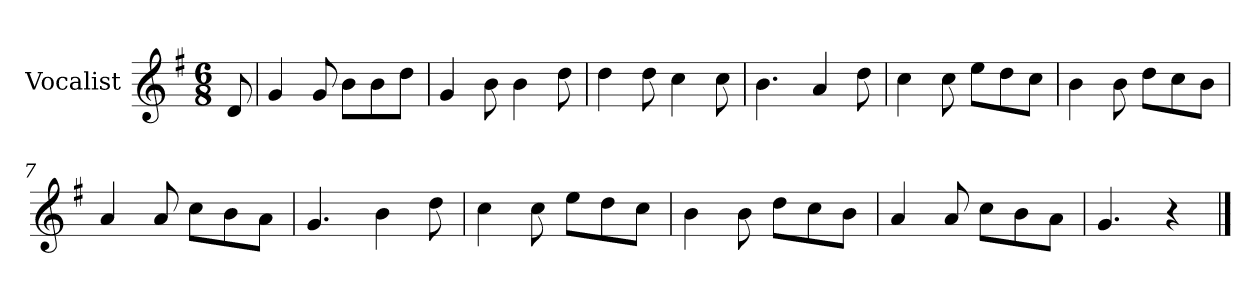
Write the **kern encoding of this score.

**kern
*part1
*staff1
*I"Vocalist
*k[f#]
*G:
*M6/8
=
8d
=1
4g
8g
8bL
8b
8ddJ
=2
4g
8b
4b
8dd
=3
4dd
8dd
4cc
8cc
=4
4.b
4a
8dd
=5
4cc
8cc
8eeL
8dd
8ccJ
=6
4b
8b
8ddL
8cc
8bJ
=7
4a
8a
8ccL
8b
8aJ
=8
4.g
4b
8dd
=9
4cc
8cc
8eeL
8dd
8ccJ
=10
4b
8b
8ddL
8cc
8bJ
=11
4a
8a
8ccL
8b
8aJ
=12
4.g
4r
==
*-
